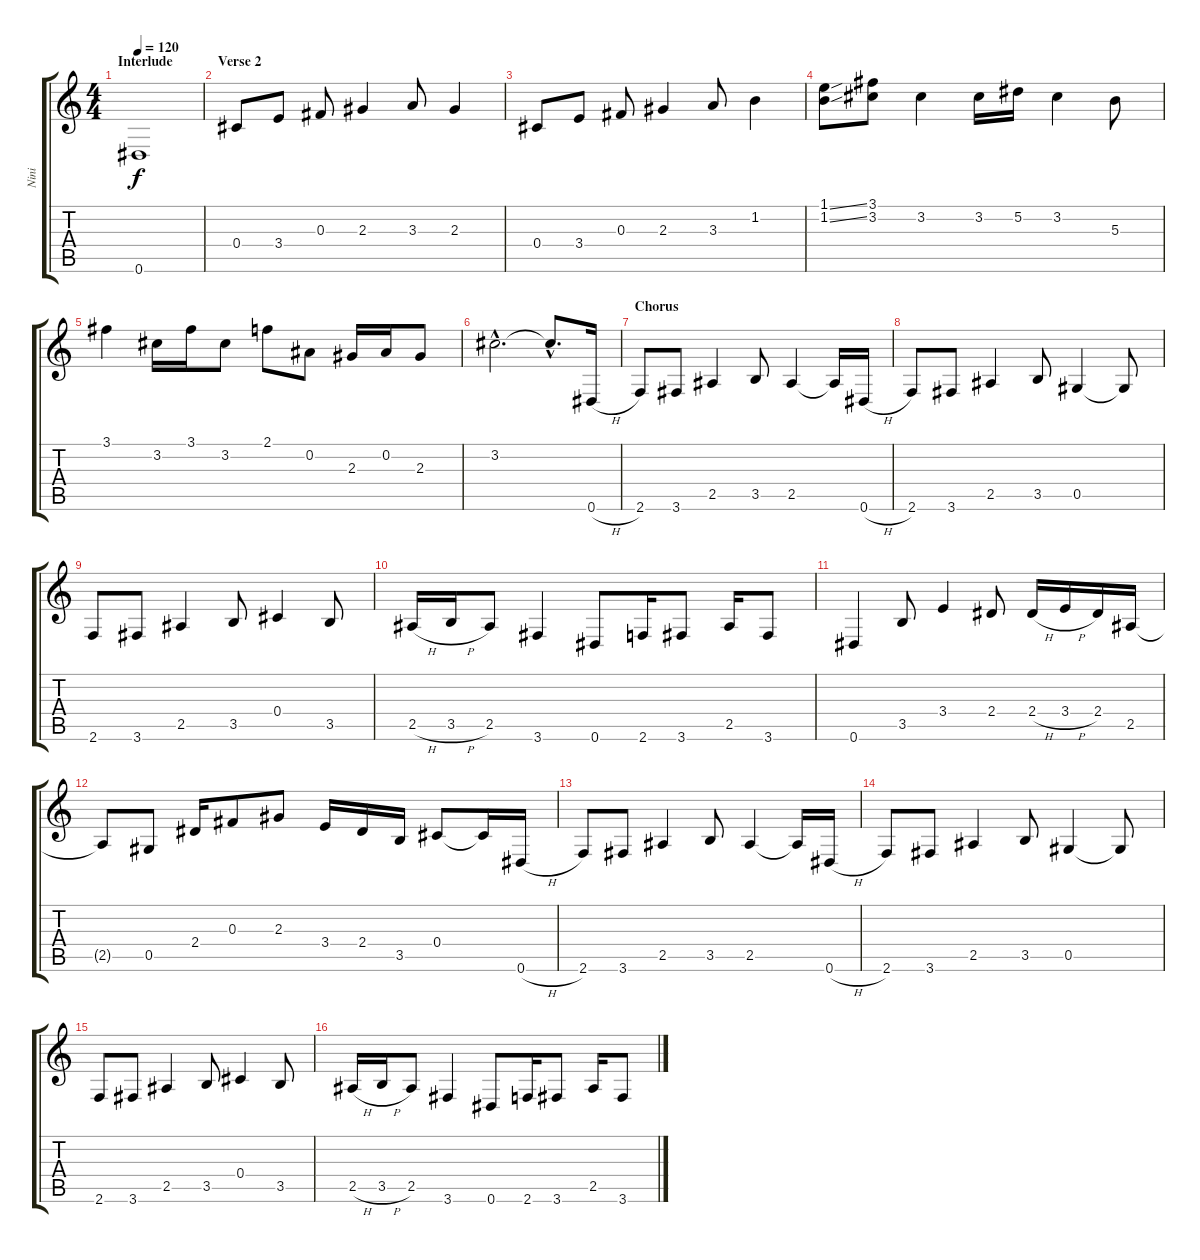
\track ("Nini" "Nini") {instrument electricguitarclean}
\staff {score tabs}
\tuning (Eb4 Bb3 Gb3 Db3 Ab2 Eb2) {hide}
\ts (4 4)
\section ("" "Interlude")
\tempo 120
\clef g2
\ks c
0.6{t}.1{dy f} |
\section ("" "Verse 2")
0.4.8 3.4.8 0.3.8 2.3.4 3.3.8 2.3.4 |
0.4.8 3.4.8 0.3.8 2.3.4 3.3.8 1.2.4 |
(1.1{ss} 1.2{ss}).8 (3.1 3.2).8 3.2.4 3.2.16 5.2.16 3.2.4 5.3.8 |
3.1.4 3.2.16 3.1.16 3.2.8 2.1.8 0.2.8 2.3.16 0.2.16 2.3.8 |
3.2{hac}.2{d} 3.2{hac t}.8{d} 0.6{h}.16 |
\section ("" "Chorus")
2.6.8 3.6.8 2.5.4 3.5.8 2.5.4 2.5{t}.16 0.6{h}.16 |
2.6.8 3.6.8 2.5.4 3.5.8 0.5.4 0.5{t}.8 |
2.6.8 3.6.8 2.5.4 3.5.8 0.4.4 3.5.8 |
2.5{h}.16 3.5{h}.16 2.5.8 3.6.4 0.6.8 2.6.16 3.6.8 2.5.16 3.6.8 |
0.6.4 3.5.8 3.4.4 2.4.8 2.4{h}.16 3.4{h}.16 2.4.16 2.5.16 |
2.5{t}.8 0.5.8 2.4.16 0.3.8 2.3.8 3.4.16 2.4.16 3.5.16 0.4.8 0.4{t}.16 0.6{h}.16 |
2.6.8 3.6.8 2.5.4 3.5.8 2.5.4 2.5{t}.16 0.6{h}.16 |
2.6.8 3.6.8 2.5.4 3.5.8 0.5.4 0.5{t}.8 |
2.6.8 3.6.8 2.5.4 3.5.8 0.4.4 3.5.8 |
2.5{h}.16 3.5{h}.16 2.5.8 3.6.4 0.6.8 2.6.16 3.6.8 2.5.16 3.6.8
